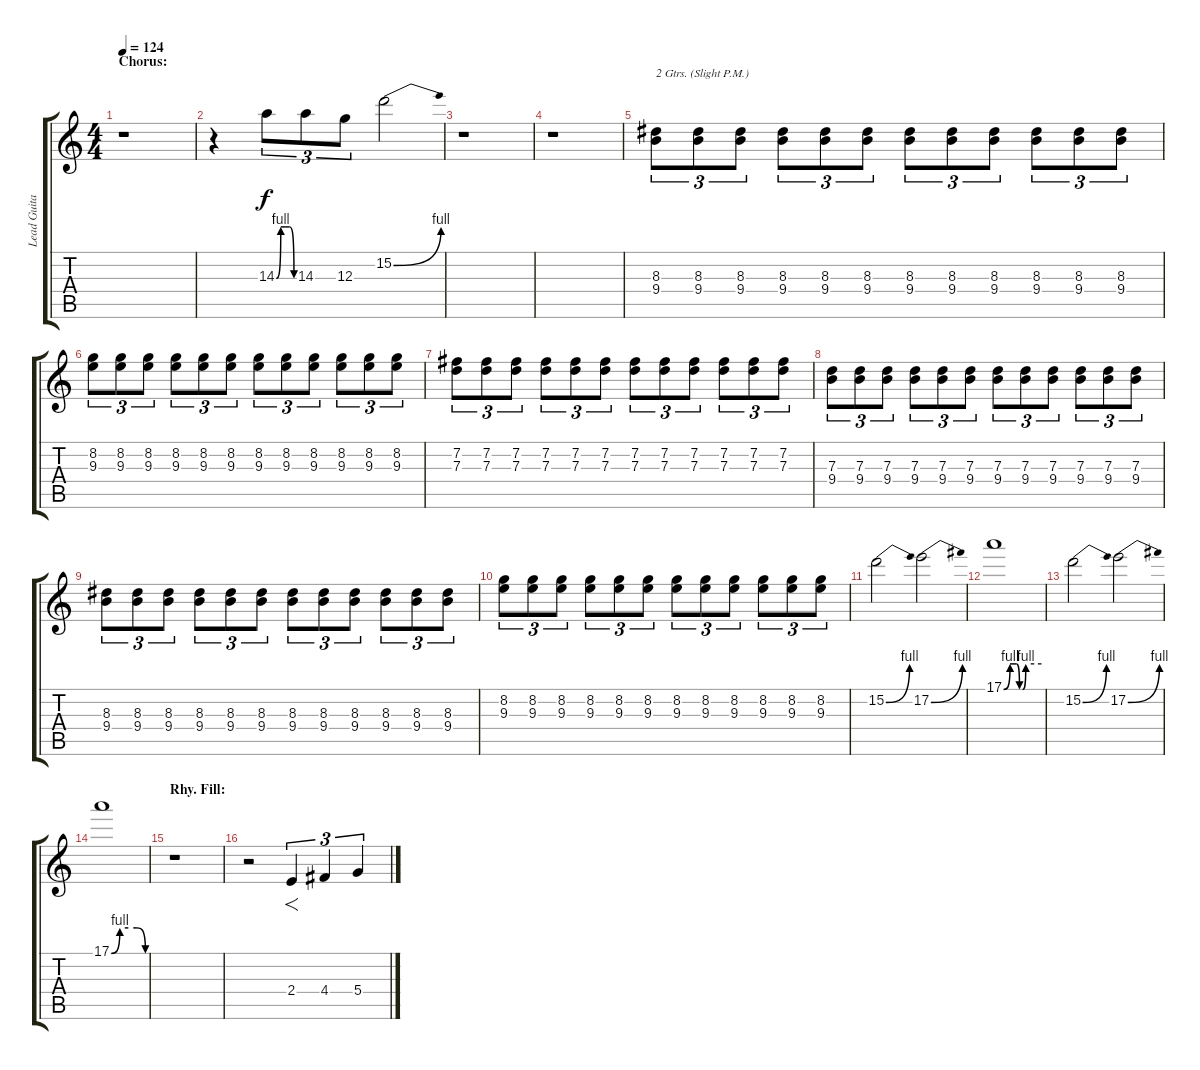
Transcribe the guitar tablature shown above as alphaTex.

\track ("Lead Guitar I" "Lead Guita") {instrument distortionguitar}
\staff {score tabs}
\tuning (E4 B3 G3 D3 A2 E2) {hide}
\ts (4 4)
\section ("" "Chorus:")
\tempo 124
\clef g2
\ks c
r.1{dy f} |
r.4 14.3{be (custom 0 0 15 4 30 4 45 4 60 0)}.8{tu (3 2)} 14.3.8{tu (3 2)} 12.3.8{tu (3 2)} 15.2{be (bend 0 0 60 4)}.2 |
r.1 |
r.1 |
(8.3 9.4).8{tu (3 2) txt "2 Gtrs. (Slight P.M.)"} (8.3 9.4).8{tu (3 2)} (8.3 9.4).8{tu (3 2)} (8.3 9.4).8{tu (3 2)} (8.3 9.4).8{tu (3 2)} (8.3 9.4).8{tu (3 2)} (8.3 9.4).8{tu (3 2)} (8.3 9.4).8{tu (3 2)} (8.3 9.4).8{tu (3 2)} (8.3 9.4).8{tu (3 2)} (8.3 9.4).8{tu (3 2)} (8.3 9.4).8{tu (3 2)} |
(8.2 9.3).8{tu (3 2)} (8.2 9.3).8{tu (3 2)} (8.2 9.3).8{tu (3 2)} (8.2 9.3).8{tu (3 2)} (8.2 9.3).8{tu (3 2)} (8.2 9.3).8{tu (3 2)} (8.2 9.3).8{tu (3 2)} (8.2 9.3).8{tu (3 2)} (8.2 9.3).8{tu (3 2)} (8.2 9.3).8{tu (3 2)} (8.2 9.3).8{tu (3 2)} (8.2 9.3).8{tu (3 2)} |
(7.2 7.3).8{tu (3 2)} (7.2 7.3).8{tu (3 2)} (7.2 7.3).8{tu (3 2)} (7.2 7.3).8{tu (3 2)} (7.2 7.3).8{tu (3 2)} (7.2 7.3).8{tu (3 2)} (7.2 7.3).8{tu (3 2)} (7.2 7.3).8{tu (3 2)} (7.2 7.3).8{tu (3 2)} (7.2 7.3).8{tu (3 2)} (7.2 7.3).8{tu (3 2)} (7.2 7.3).8{tu (3 2)} |
(7.3 9.4).8{tu (3 2)} (7.3 9.4).8{tu (3 2)} (7.3 9.4).8{tu (3 2)} (7.3 9.4).8{tu (3 2)} (7.3 9.4).8{tu (3 2)} (7.3 9.4).8{tu (3 2)} (7.3 9.4).8{tu (3 2)} (7.3 9.4).8{tu (3 2)} (7.3 9.4).8{tu (3 2)} (7.3 9.4).8{tu (3 2)} (7.3 9.4).8{tu (3 2)} (7.3 9.4).8{tu (3 2)} |
(8.3 9.4).8{tu (3 2)} (8.3 9.4).8{tu (3 2)} (8.3 9.4).8{tu (3 2)} (8.3 9.4).8{tu (3 2)} (8.3 9.4).8{tu (3 2)} (8.3 9.4).8{tu (3 2)} (8.3 9.4).8{tu (3 2)} (8.3 9.4).8{tu (3 2)} (8.3 9.4).8{tu (3 2)} (8.3 9.4).8{tu (3 2)} (8.3 9.4).8{tu (3 2)} (8.3 9.4).8{tu (3 2)} |
(8.2 9.3).8{tu (3 2)} (8.2 9.3).8{tu (3 2)} (8.2 9.3).8{tu (3 2)} (8.2 9.3).8{tu (3 2)} (8.2 9.3).8{tu (3 2)} (8.2 9.3).8{tu (3 2)} (8.2 9.3).8{tu (3 2)} (8.2 9.3).8{tu (3 2)} (8.2 9.3).8{tu (3 2)} (8.2 9.3).8{tu (3 2)} (8.2 9.3).8{tu (3 2)} (8.2 9.3).8{tu (3 2)} |
15.2{be (bend 0 0 60 4)}.2 17.2{be (bend 0 0 60 4)}.2 |
17.1{be (custom 0 0 10 4 20 4 25 0 30 0 35 4 60 4)}.1 |
15.2{be (bend 0 0 60 4)}.2 17.2{be (bend 0 0 60 4)}.2 |
17.1{be (custom 0 0 15 4 30 4 45 4 60 0)}.1 |
\section ("" "Rhy. Fill:")
r.1{instrument electricguitarjazz} |
r.2 2.4.4{f tu (3 2)} 4.4.4{tu (3 2)} 5.4.4{tu (3 2)}
